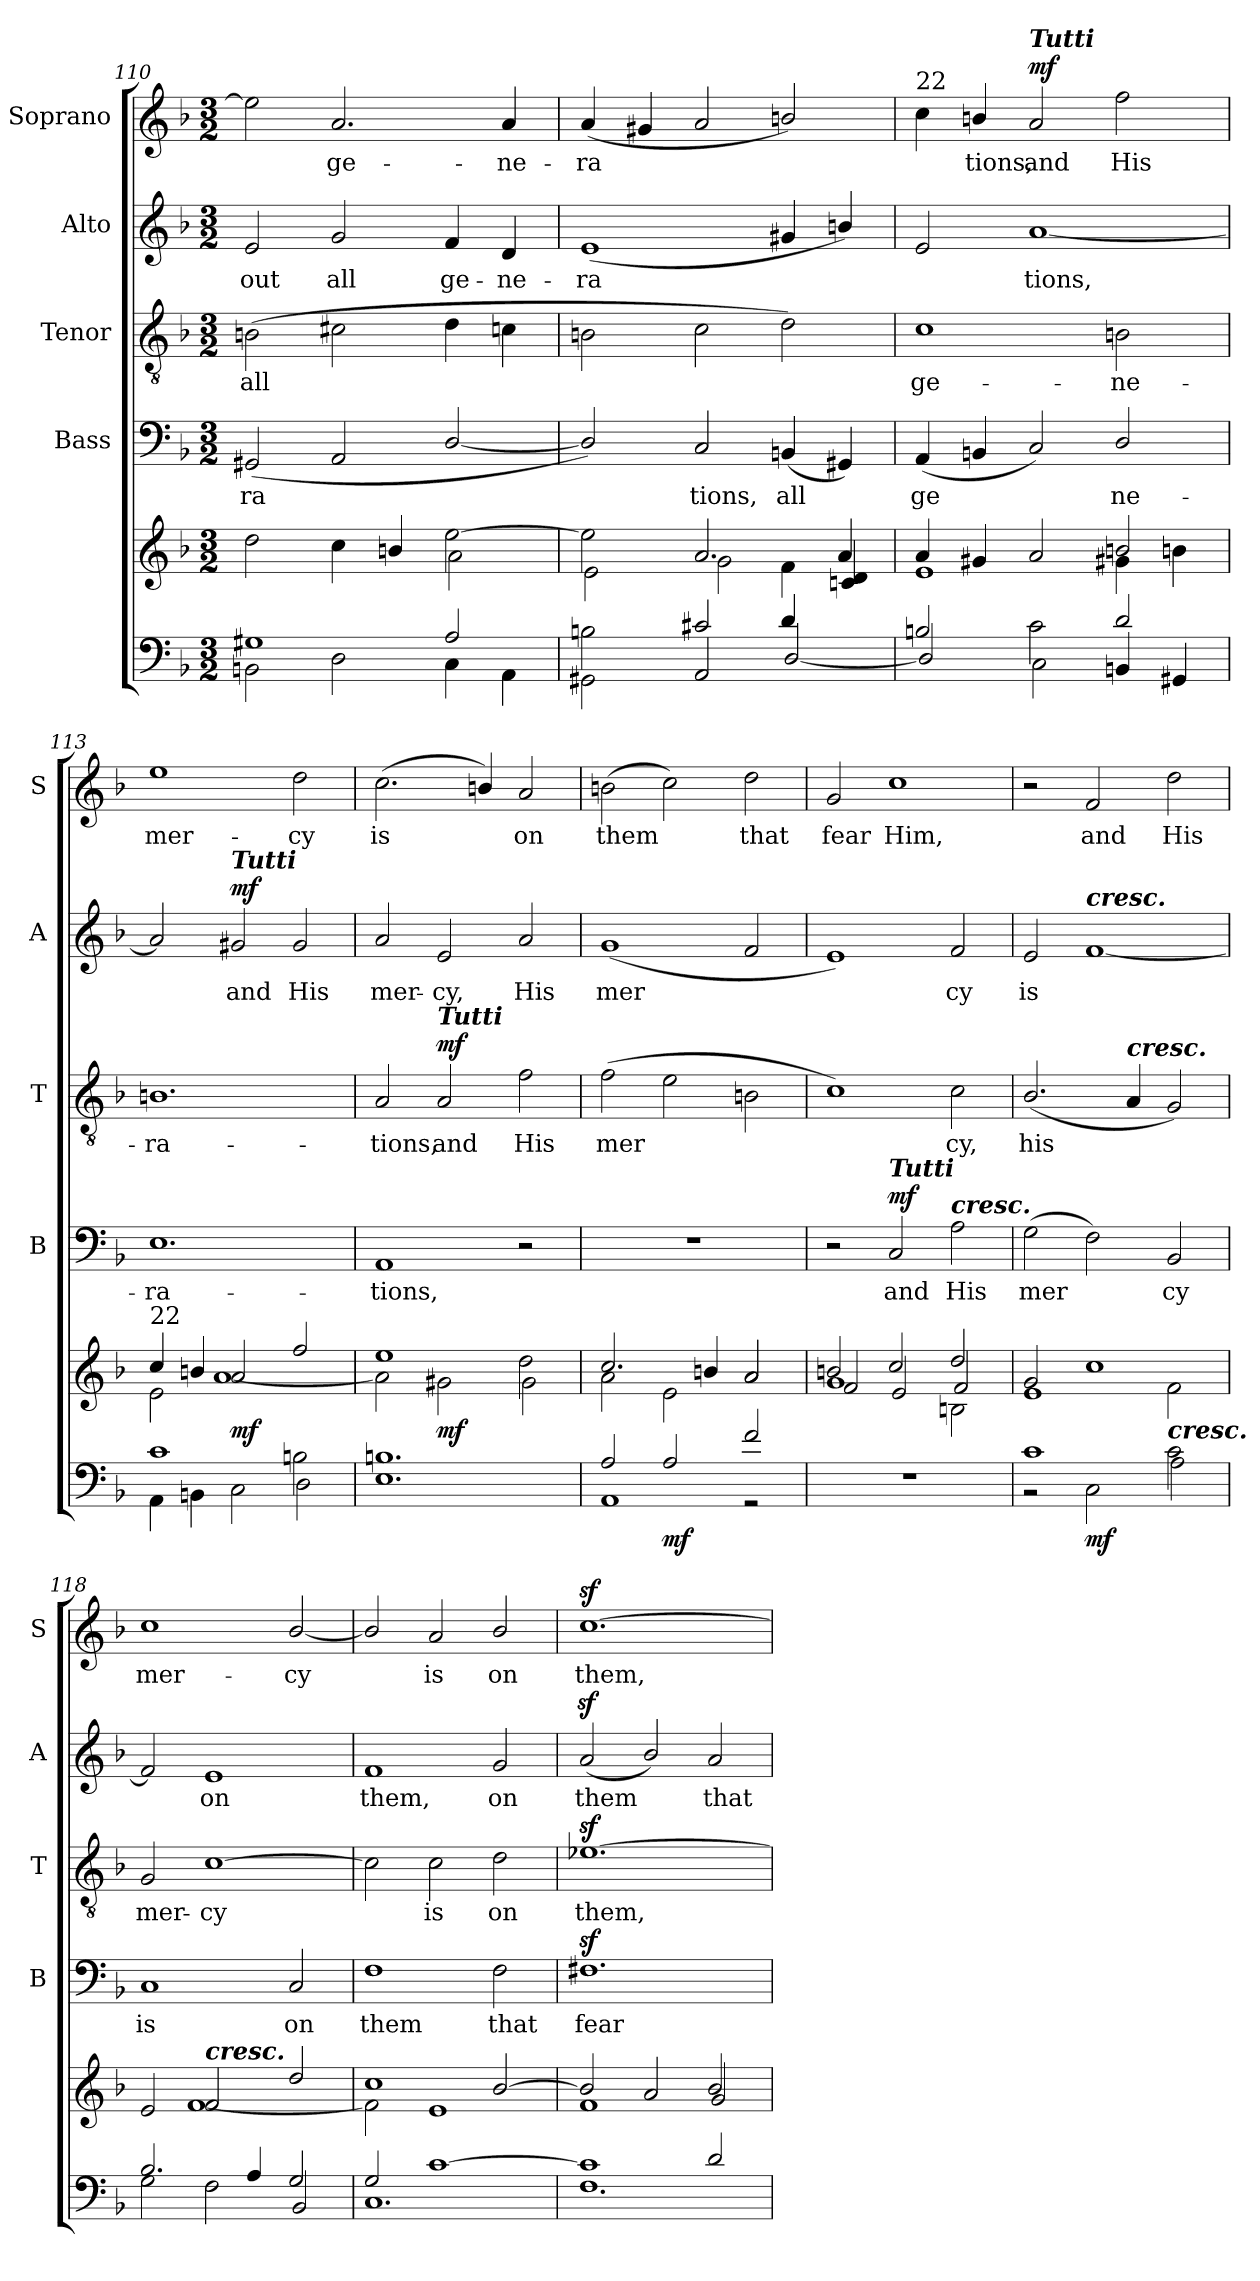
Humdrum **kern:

**kern	**dynam	**kern	**dynam	**kern	**text	**dynam	**kern	**text	**dynam	**kern	**text	**dynam	**kern	**text	**dynam
*part6	*part6	*part5	*part5	*part4	*part4	*part4	*part3	*part3	*part3	*part2	*part2	*part2	*part1	*part1	*part1
*staff6	*staff6	*staff5	*staff5	*staff4	*staff4	*staff4	*staff3	*staff3	*staff3	*staff2	*staff2	*staff2	*staff1	*staff1	*staff1
*	*	*	*	*I"Bass	*	*	*I"Tenor	*	*	*I"Alto	*	*	*I"Soprano	*	*
*	*	*	*	*I'B	*	*	*I'T	*	*	*I'A	*	*	*I'S	*	*
*clefF4	*	*clefG2	*	*clefF4	*	*	*clefGv2	*	*	*clefG2	*	*	*clefG2	*	*
*k[b-]	*	*k[b-]	*	*k[b-]	*	*	*k[b-]	*	*	*k[b-]	*	*	*k[b-]	*	*
*F:	*	*F:	*	*F:	*	*	*F:	*	*	*F:	*	*	*F:	*	*
*M3/2	*	*M3/2	*	*M3/2	*	*	*M3/2	*	*	*M3/2	*	*	*M3/2	*	*
=110	=110	=110	=110	=110	=110	=110	=110	=110	=110	=110	=110	=110	=110	=110	=110
*^	*	*^	*	*	*	*	*	*	*	*	*	*	*	*	*
!	!	!	!	!	!	!	!LO:LY:b	!	!	!LO:LY:b	!	!	!LO:LY:b	!	!	!	!
1G#X	2BBn\	.	2dd\	2ryy	.	(<2GG#X/	-ra­	.	(>2Bn\	all	.	2e/	-out	.	2ee\]	.	.
!	!	!	!	!	!	!	!	!	!	!	!	!	!LO:LY:b	!	!	!LO:LY:b	!
.	2D\	.	4cc\	2ryy	.	2AA/	.	.	2c#X\	.	.	2g/	all	.	2.a/	ge-	.
.	.	.	4bn/	.	.	.	.	.	.	.	.	.	.	.	.	.	.
!	!	!	!	!	!	!	!	!	!	!	!	!	!LO:LY:b	!	!	!	!
2A/	4C\	.	[<2ee\	2a\	.	[2D/	.	.	4d\	.	.	4f/	ge-	.	.	.	.
!	!	!	!	!	!	!	!	!	!	!	!	!	!LO:LY:b	!	!	!LO:LY:b	!
.	4AA\	.	.	.	.	.	.	.	4cn\	.	.	4d/	-ne-	.	4a/	-ne-	.
=111	=111	=111	=111	=111	=111	=111	=111	=111	=111	=111	=111	=111	=111	=111	=111	=111	=111
!	!	!	!	!	!	!	!	!	!	!	!	!	!LO:LY:b	!	!	!LO:LY:b	!
2Bn\	2GG#X\	.	2ee\]	2e\	.	2D/])	.	.	2Bn\	.	.	(<1e	-ra­	.	(<4a/	-ra­	.
.	.	.	.	.	.	.	.	.	.	.	.	.	.	.	4g#X/	.	.
!	!	!	!	!	!	!	!LO:LY:b	!	!	!	!	!	!	!	!	!	!
2c#X/	2AA/	.	2.a/	2g\	.	2C/	tions,	.	2c\	.	.	.	.	.	2a/	.	.
!	!	!	!	!	!	!	!LO:LY:b	!	!	!	!	!	!	!	!	!	!
4d/	[>2D/	.	.	4f\	.	(<4BBn/	all	.	2d\)	.	.	4g#X/	.	.	2bn/)	.	.
4ryy	.	.	4a/	4cn/ 4d/	.	4GG#X/)	.	.	.	.	.	4bn/)	.	.	.	.	.
!!LO:LB:g=z
=112	=112	=112	=112	=112	=112	=112	=112	=112	=112	=112	=112	=112	=112	=112	=112	=112	=112
!	!	!	!	!	!	!	!	!	!	!	!	!	!	!	!LO:TX:a:t=22	!	!
!	!	!	!	!	!	!	!LO:LY:b	!	!	!LO:LY:b	!	!	!	!	!	!	!
2Bn/	2D/]	.	4a/	1e	.	(<4AA/	ge­	.	1c	ge-	.	2e/	.	.	4cc\	.	.
!	!	!	!	!	!	!	!	!	!	!	!	!	!	!	!	!LO:LY:b	!
.	.	.	4g#X/	.	.	4BBn/	.	.	.	.	.	.	.	.	4bn/	tions,	.
!	!	!	!	!	!	!	!	!	!	!	!	!	!	!	!LO:TX:a:Bi:t=Tutti	!	!
!	!	!	!	!	!	!	!	!	!	!	!	!	!LO:LY:b	!	!	!LO:LY:b	!LO:DY:b
2c\	2C\	.	2a/	.	.	2C/)	.	.	.	.	.	[1a	tions,	.	2a/	and	mf
!	!	!	!	!	!	!	!LO:LY:b	!	!	!LO:LY:b	!	!	!	!	!	!LO:LY:b	!
2d/	4BBn/	.	2bn/	4g#X\	.	2D/	ne-	.	2Bn\	-ne-	.	.	.	.	2ff\	His	.
.	4GG#X/	.	.	4bn\	.	.	.	.	.	.	.	.	.	.	.	.	.
=113	=113	=113	=113	=113	=113	=113	=113	=113	=113	=113	=113	=113	=113	=113	=113	=113	=113
!	!	!	!LO:TX:a:t=22	!	!	!	!	!	!	!	!	!	!	!	!	!	!
!	!	!	!	!	!	!	!LO:LY:b	!	!	!LO:LY:b	!	!	!	!	!	!LO:LY:b	!
1c	4AA\	.	4cc/	2e\	.	1.E	-ra-	.	1.Bn	-ra-	.	2a/]	.	.	1ee	mer-	.
.	4BBn\	.	4bn/	.	.	.	.	.	.	.	.	.	.	.	.	.	.
!	!	!	!	!	!	!	!	!	!	!	!	!LO:TX:a:Bi:t=Tutti	!	!	!	!	!
!	!	!	!	!	!LO:DY:b	!	!	!	!	!	!	!	!LO:LY:b	!LO:DY:b	!	!	!
.	2C\	.	2a/	[<1a	mf	.	.	.	.	.	.	2g#X/	and	mf	.	.	.
!	!	!	!	!	!	!	!	!	!	!	!	!	!LO:LY:b	!	!	!LO:LY:b	!
2Bn\	2D\	.	2ff/	.	.	.	.	.	.	.	.	2g#/	His	.	2dd\	-cy	.
=114	=114	=114	=114	=114	=114	=114	=114	=114	=114	=114	=114	=114	=114	=114	=114	=114	=114
!	!	!	!	!	!	!	!LO:LY:b	!	!	!LO:LY:b	!	!	!LO:LY:b	!	!	!LO:LY:b	!
1.Bn	1.E	.	1ee	2a\]	.	1AA	-tions,	.	2A/	-tions,	.	2a/	mer-	.	(<2.cc\	is	.
!	!	!	!	!	!	!	!	!	!LO:TX:a:Bi:t=Tutti	!	!	!	!	!	!	!	!
!	!	!	!	!	!LO:DY:b	!	!	!	!	!LO:LY:b	!LO:DY:b	!	!LO:LY:b	!	!	!	!
.	.	.	.	2g#X\	mf	.	.	.	2A/	and	mf	2e/	-cy,	.	.	.	.
.	.	.	.	.	.	.	.	.	.	.	.	.	.	.	4bn/)	.	.
!	!	!	!	!	!	!	!	!	!	!LO:LY:b	!	!	!LO:LY:b	!	!	!LO:LY:b	!
.	.	.	2dd\	2g#\	.	2r	.	.	2f\	His	.	2a/	His	.	2a/	on	.
=115	=115	=115	=115	=115	=115	=115	=115	=115	=115	=115	=115	=115	=115	=115	=115	=115	=115
!	!	!	!	!	!	!	!	!	!	!LO:LY:b	!	!	!LO:LY:b	!	!	!LO:LY:b	!
2A/	1AA	.	2.cc/	2a\	.	1.r	.	.	(>2f\	mer­	.	(<1g	mer­	.	(>2bn\	them	.
!	!	!LO:DY:b	!	!	!	!	!	!	!	!	!	!	!	!	!	!	!
2A/	.	mf	.	2e\	.	.	.	.	2e\	.	.	.	.	.	2cc\)	.	.
.	.	.	4bn/	.	.	.	.	.	.	.	.	.	.	.	.	.	.
!	!	!	!	!	!	!	!	!	!	!	!	!	!	!	!	!LO:LY:b	!
2f/	2r	.	2a/	2a/	.	.	.	.	2Bn\	.	.	2f/	.	.	2dd\	that	.
=116	=116	=116	=116	=116	=116	=116	=116	=116	=116	=116	=116	=116	=116	=116	=116	=116	=116
!LO:N:vis=1	!	!	!	!	!	!	!	!	!	!	!	!	!	!	!	!LO:LY:b	!
*v	*v	*	*	*^	*	*	*	*	*	*	*	*	*	*	*	*	*
1.r	.	2bn/	1g	2f/	.	2r	.	.	1c)	.	.	1e)	.	.	2g/	fear	.
!	!	!	!	!	!	!LO:TX:a:Bi:t=Tutti	!	!	!	!	!	!	!	!	!	!	!
!	!	!	!	!	!	!	!LO:LY:b	!LO:DY:b	!	!	!	!	!	!	!	!LO:LY:b	!
.	.	2cc/	.	2e/	.	2C/	and	mf	.	.	.	.	.	.	1cc	Him,	.
!	!	!	!	!	!	!LO:TX:a:Bi:t=cresc.	!	!	!	!	!	!	!	!	!	!	!
!	!	!	!	!	!	!	!LO:LY:b	!	!	!LO:LY:b	!	!	!LO:LY:b	!	!	!	!
.	.	2dd/	2f/	2Bn\	.	2A\	His	.	2c\	cy,	.	2f/	cy	.	.	.	.
=117	=117	=117	=117	=117	=117	=117	=117	=117	=117	=117	=117	=117	=117	=117	=117	=117	=117
*^	*	*	*	*	*	*	*	*	*	*	*	*	*	*	*	*	*
!	!	!	!	!	!	!	!	!LO:LY:b	!	!	!LO:LY:b	!	!	!LO:LY:b	!	!	!	!
*	*	*	*	*v	*v	*	*	*	*	*	*	*	*	*	*	*	*	*
1c	2r	.	2g/	1e	.	(>2G\	mer­	.	(<2.B-/	his	.	2e/	is	.	2r	.	.
!	!	!	!	!	!	!	!	!	!	!	!	!LO:TX:a:Bi:t=cresc.	!	!	!	!	!
!	!	!LO:DY:b	!	!	!	!	!	!	!	!	!	!	!	!	!	!LO:LY:b	!
.	2C\	mf	1cc	.	.	2F\)	.	.	.	.	.	[1f	.	.	2f/	and	.
!	!	!	!	!	!	!	!	!	!LO:TX:a:Bi:t=cresc.	!	!	!	!	!	!	!	!
.	.	.	.	.	.	.	.	.	4A/	.	.	.	.	.	.	.	.
!LO:TX:a:Bi:t=cresc.	!	!	!	!	!	!	!	!	!	!	!	!	!	!	!	!	!
!	!	!	!	!	!	!	!LO:LY:b	!	!	!	!	!	!	!	!	!LO:LY:b	!
2c\	2A\	.	.	2f\	.	2BB-/	cy	.	2G/)	.	.	.	.	.	2dd\	His	.
!!LO:LB:g=z
=118	=118	=118	=118	=118	=118	=118	=118	=118	=118	=118	=118	=118	=118	=118	=118	=118	=118
!	!	!	!	!	!	!	!LO:LY:b	!	!	!LO:LY:b	!	!	!	!	!	!LO:LY:b	!
2.B-/	2G\	.	2ryy	2e/	.	1C	is	.	2G/	mer-	.	2f/]	.	.	1cc	mer-	.
!	!	!	!LO:TX:a:Bi:t=cresc.	!	!	!	!	!	!	!	!	!	!	!	!	!	!
!	!	!	!	!	!	!	!	!	!	!LO:LY:b	!	!	!LO:LY:b	!	!	!	!
.	2F\	.	2f/	[<1f	.	.	.	.	[1c	-cy	.	1e	on	.	.	.	.
4A/	.	.	.	.	.	.	.	.	.	.	.	.	.	.	.	.	.
!	!	!	!	!	!	!	!LO:LY:b	!	!	!	!	!	!	!	!	!LO:LY:b	!
2G/	2BB-/	.	2dd/	.	.	2C/	on	.	.	.	.	.	.	.	[2b-/	-cy	.
=119	=119	=119	=119	=119	=119	=119	=119	=119	=119	=119	=119	=119	=119	=119	=119	=119	=119
!	!	!	!	!	!	!	!LO:LY:b	!	!	!	!	!	!LO:LY:b	!	!	!	!
2G/	1.C	.	1cc	2f\]	.	1F	them	.	2c\]	.	.	1f	them,	.	2b-/]	.	.
!	!	!	!	!	!	!	!	!	!	!LO:LY:b	!	!	!	!	!	!LO:LY:b	!
[>1c	.	.	.	1e	.	.	.	.	2c\	is	.	.	.	.	2a/	is	.
!	!	!	!	!	!	!	!LO:LY:b	!	!	!LO:LY:b	!	!	!LO:LY:b	!	!	!LO:LY:b	!
.	.	.	[>2b-/	.	.	2F\	that	.	2d\	on	.	2g/	on	.	2b-/	on	.
=120	=120	=120	=120	=120	=120	=120	=120	=120	=120	=120	=120	=120	=120	=120	=120	=120	=120
!	!	!	!	!	!	!	!LO:LY:b	!	!	!LO:LY:b	!	!	!LO:LY:b	!	!	!LO:LY:b	!
1c]	1.F	.	2b-/]	1f	.	1.F#Xz<	fear	.	[1.e-Xz<	them,	.	(<2az</	them	.	[1.ccz<	them,	.
.	.	.	2a/	.	.	.	.	.	.	.	.	2b-/)	.	.	.	.	.
!	!	!	!	!	!	!	!	!	!	!	!	!	!LO:LY:b	!	!	!	!
2d/	.	.	2b-/	2g/	.	.	.	.	.	.	.	2a/	that	.	.	.	.
*v	*v	*	*	*	*	*	*	*	*	*	*	*	*	*	*	*	*
*	*	*v	*v	*	*	*	*	*	*	*	*	*	*	*	*	*
=	=	=	=	=	=	=	=	=	=	=	=	=	=	=	=
*-	*-	*-	*-	*-	*-	*-	*-	*-	*-	*-	*-	*-	*-	*-	*-
